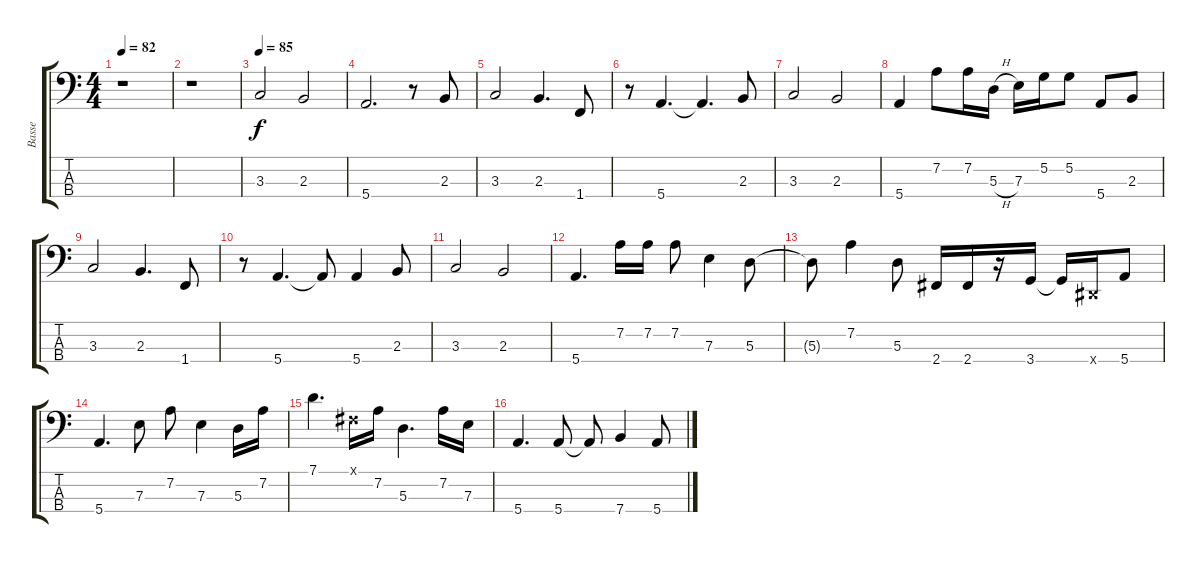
\track ("Basse" "Basse") {instrument fretlessbass}
\staff {score tabs}
\tuning (G2 D2 A1 E1) {hide}
\ts (4 4)
\tempo 82
\clef f4
\ks c
r.1{dy f} |
r.1 |
\tempo 85
3.3.2 2.3.2 |
5.4.2{d} r.8 2.3.8 |
3.3.2 2.3.4{d} 1.4.8 |
r.8 5.4.4{d} 5.4{t}.4{d} 2.3.8 |
3.3.2 2.3.2 |
5.4.4 7.2.8 7.2.16 5.3{h}.16 7.3.16 5.2.16 5.2.8 5.4.8 2.3.8 |
3.3.2 2.3.4{d} 1.4.8 |
r.8 5.4.4{d} 5.4{t}.8 5.4.4 2.3.8 |
3.3.2 2.3.2 |
5.4.4{d} 7.2.16 7.2.16 7.2.8 7.3.4 5.3.8 |
5.3{t}.8 7.2.4 5.3.8 2.4.16 2.4.16 r.16 3.4.16 3.4{t}.16 -1.4{x}.16 5.4.8 |
5.4.4{d} 7.3.8 7.2.8 7.3.4 5.3.16 7.2.16 |
7.1.4{d} -1.1{x}.16 7.2.16 5.3.4{d} 7.2.16 7.3.16 |
5.4.4{d} 5.4.8 5.4{t}.8 7.4.4 5.4.8
